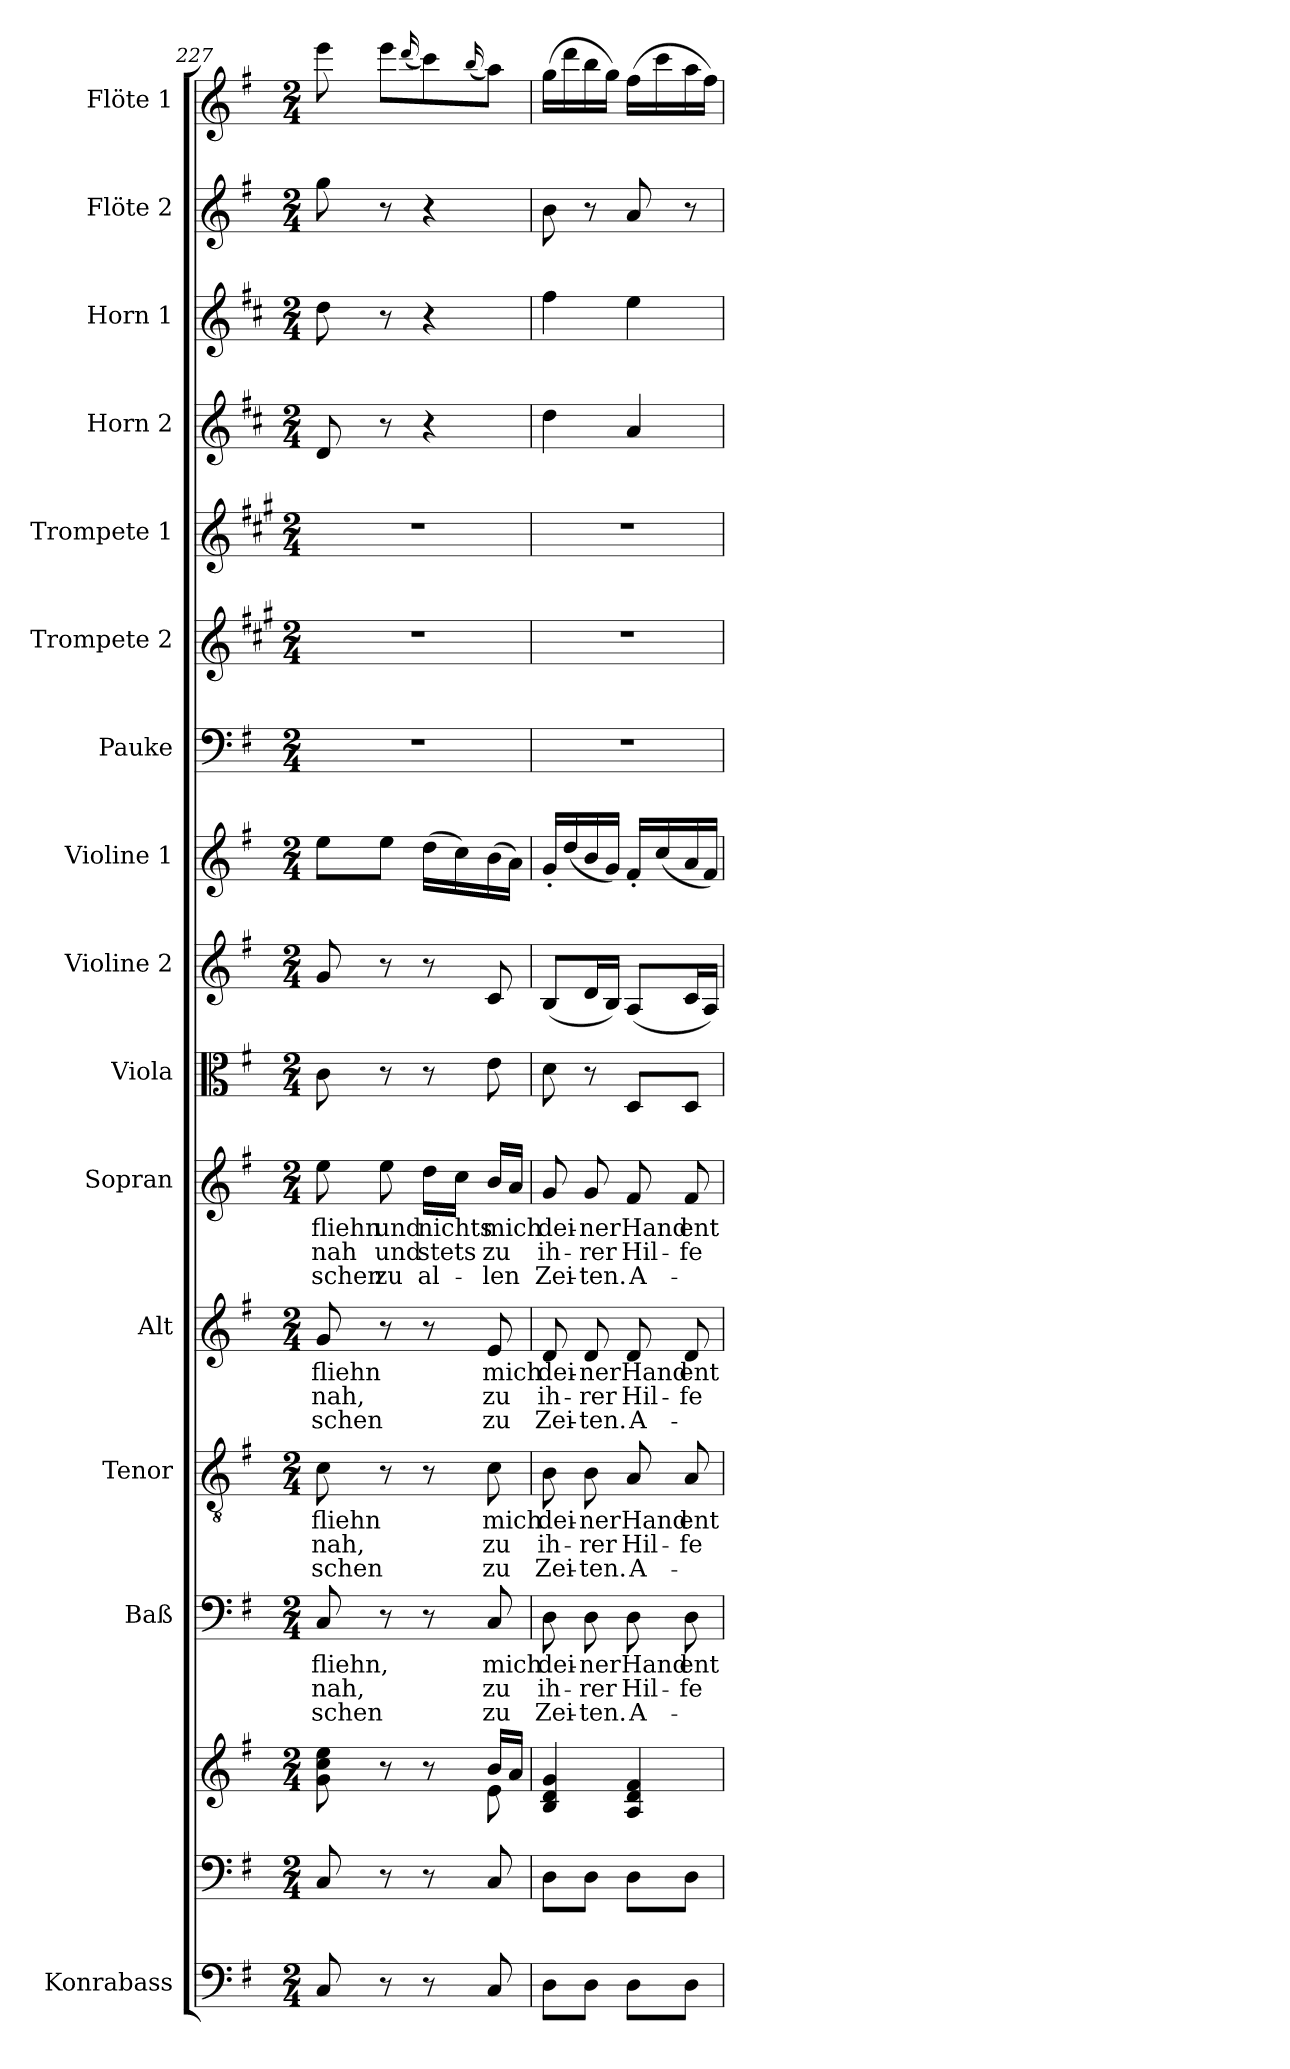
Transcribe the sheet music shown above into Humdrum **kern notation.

**kern	**kern	**kern	**kern	**text	**text	**text	**kern	**text	**text	**text	**kern	**text	**text	**text	**kern	**text	**text	**text	**kern	**kern	**kern	**kern	**kern	**kern	**kern	**kern	**kern	**kern
*part16	*part15	*part15	*part14	*part14	*part14	*part14	*part13	*part13	*part13	*part13	*part12	*part12	*part12	*part12	*part11	*part11	*part11	*part11	*part10	*part9	*part8	*part7	*part6	*part5	*part4	*part3	*part2	*part1
*staff17	*staff16	*staff15	*staff14	*staff14	*staff14	*staff14	*staff13	*staff13	*staff13	*staff13	*staff12	*staff12	*staff12	*staff12	*staff11	*staff11	*staff11	*staff11	*staff10	*staff9	*staff8	*staff7	*staff6	*staff5	*staff4	*staff3	*staff2	*staff1
*I"Konrabass	*	*	*I"Baß	*	*	*	*I"Tenor	*	*	*	*I"Alt	*	*	*	*I"Sopran	*	*	*	*I"Viola	*I"Violine 2	*I"Violine 1	*I"Pauke	*I"Trompete 2	*I"Trompete 1	*I"Horn 2	*I"Horn 1	*I"Flöte 2	*I"Flöte 1
*I'Kb.	*	*	*I'Baß	*	*	*	*I'Ten	*	*	*	*I'Alt	*	*	*	*I'Sop	*	*	*	*I'Vla.	*I'Vln. 2	*I'Vln. 1	*I'Pk.	*I'Trp. 2	*I'Trp. 1	*I'Hrn. 2	*I'Hrn. 1	*I'Fl. 2	*I'Fl. 1
!!LO:PB:g=z
*clefF4	*clefF4	*clefG2	*clefF4	*	*	*	*clefGv2	*	*	*	*clefG2	*	*	*	*clefG2	*	*	*	*clefC3	*clefG2	*clefG2	*clefF4	*clefG2	*clefG2	*clefG2	*clefG2	*clefG2	*clefG2
*ITrd7c12	*	*	*	*	*	*	*	*	*	*	*	*	*	*	*	*	*	*	*	*	*	*	*ITrd1c2	*ITrd1c2	*ITrd4c7	*ITrd4c7	*	*
*k[f#]	*k[f#]	*k[f#]	*k[f#]	*	*	*	*k[f#]	*	*	*	*k[f#]	*	*	*	*k[f#]	*	*	*	*k[f#]	*k[f#]	*k[f#]	*k[f#]	*k[f#]	*k[f#]	*k[f#]	*k[f#]	*k[f#]	*k[f#]
*G:	*G:	*G:	*G:	*	*	*	*G:	*	*	*	*G:	*	*	*	*G:	*	*	*	*G:	*G:	*G:	*G:	*G:	*G:	*G:	*G:	*G:	*G:
*M2/4	*M2/4	*M2/4	*M2/4	*	*	*	*M2/4	*	*	*	*M2/4	*	*	*	*M2/4	*	*	*	*M2/4	*M2/4	*M2/4	*M2/4	*M2/4	*M2/4	*M2/4	*M2/4	*M2/4	*M2/4
=227	=227	=227	=227	=227	=227	=227	=227	=227	=227	=227	=227	=227	=227	=227	=227	=227	=227	=227	=227	=227	=227	=227	=227	=227	=227	=227	=227	=227
*	*	*^	*	*	*	*	*	*	*	*	*	*	*	*	*	*	*	*	*	*	*	*	*	*	*	*	*	*
!	!	!	!	!	!LO:LY:b	!LO:LY:b	!LO:LY:b	!	!LO:LY:b	!LO:LY:b	!LO:LY:b	!	!LO:LY:b	!LO:LY:b	!LO:LY:b	!	!LO:LY:b	!LO:LY:b	!LO:LY:b	!	!	!	!	!	!	!	!	!	!
8CC/	8C/	8g\ 8cc\ 8ee\	4.ryy	8C/	-fliehn,	nah,	-schen	8c\	-fliehn	nah,	-schen	8g/	-fliehn	nah,	-schen	8ee\	-fliehn	nah	-schen	8c\	8g/	8ee\L	2r	2r	2r	8G/	8g\	8gg\	8eee\
!	!	!	!	!	!	!	!	!	!	!	!	!	!	!	!	!	!LO:LY:b	!LO:LY:b	!LO:LY:b	!	!	!	!	!	!	!	!	!	!
8r	8r	8r	.	8r	.	.	.	8r	.	.	.	8r	.	.	.	8ee\	und	und	zu	8r	8r	8ee\J	.	.	.	8r	8r	8r	8eee\L
.	.	.	.	.	.	.	.	.	.	.	.	.	.	.	.	.	.	.	.	.	.	.	.	.	.	.	.	.	(<16qqddd/
!	!	!	!	!	!	!	!	!	!	!	!	!	!	!	!	!	!LO:LY:b	!LO:LY:b	!LO:LY:b	!	!	!	!	!	!	!	!	!	!
8r	8r	8r	.	8r	.	.	.	8r	.	.	.	8r	.	.	.	16dd\LL	nichts	stets	al-	8r	8r	(>16dd\LL	.	.	.	4r	4r	4r	8ccc\)
.	.	.	.	.	.	.	.	.	.	.	.	.	.	.	.	16cc\JJ	.	.	.	.	.	16cc\)	.	.	.	.	.	.	.
.	.	.	.	.	.	.	.	.	.	.	.	.	.	.	.	.	.	.	.	.	.	.	.	.	.	.	.	.	(<16qqbb/
!	!	!	!	!	!LO:LY:b	!LO:LY:b	!LO:LY:b	!	!LO:LY:b	!LO:LY:b	!LO:LY:b	!	!LO:LY:b	!LO:LY:b	!LO:LY:b	!	!LO:LY:b	!LO:LY:b	!LO:LY:b	!	!	!	!	!	!	!	!	!	!
8CC/	8C/	16b/LL	8e\	8C/	mich	zu	zu	8c\	mich	zu	zu	8e/	mich	zu	zu	16b/LL	mich	zu	-len	8e\	8c/	(>16b\	.	.	.	.	.	.	8aa\J)
.	.	16a/JJ	.	.	.	.	.	.	.	.	.	.	.	.	.	16a/JJ	.	.	.	.	.	16a\JJ)	.	.	.	.	.	.	.
*	*	*v	*v	*	*	*	*	*	*	*	*	*	*	*	*	*	*	*	*	*	*	*	*	*	*	*	*	*	*
=228	=228	=228	=228	=228	=228	=228	=228	=228	=228	=228	=228	=228	=228	=228	=228	=228	=228	=228	=228	=228	=228	=228	=228	=228	=228	=228	=228	=228
!	!	!	!	!LO:LY:b	!LO:LY:b	!LO:LY:b	!	!LO:LY:b	!LO:LY:b	!LO:LY:b	!	!LO:LY:b	!LO:LY:b	!LO:LY:b	!	!LO:LY:b	!LO:LY:b	!LO:LY:b	!	!	!	!	!	!	!	!	!	!
8DD\L	8D\L	4B/ 4d/ 4g/	8D\	dei-	ih-	Zei-	8B\	dei-	ih-	Zei-	8d/	dei-	ih-	Zei-	8g/	dei-	ih-	Zei-	8d\	(<8B/L	16g'</LL	2r	2r	2r	4g\	4b\	8b\	(>16gg\LL
.	.	.	.	.	.	.	.	.	.	.	.	.	.	.	.	.	.	.	.	.	(<16dd/	.	.	.	.	.	.	16ddd\
!	!	!	!	!LO:LY:b	!LO:LY:b	!LO:LY:b	!	!LO:LY:b	!LO:LY:b	!LO:LY:b	!	!LO:LY:b	!LO:LY:b	!LO:LY:b	!	!LO:LY:b	!LO:LY:b	!LO:LY:b	!	!	!	!	!	!	!	!	!	!
8DD\J	8D\J	.	8D\	-ner	-rer	-ten.	8B\	-ner	-rer	-ten.	8d/	-ner	-rer	-ten.	8g/	-ner	-rer	-ten.	8r	16d/L	16b/	.	.	.	.	.	8r	16bb\
.	.	.	.	.	.	.	.	.	.	.	.	.	.	.	.	.	.	.	.	16B/JJ)	16g/JJ)	.	.	.	.	.	.	16gg\JJ)
!	!	!	!	!LO:LY:b	!LO:LY:b	!LO:LY:b	!	!LO:LY:b	!LO:LY:b	!LO:LY:b	!	!LO:LY:b	!LO:LY:b	!LO:LY:b	!	!LO:LY:b	!LO:LY:b	!LO:LY:b	!	!	!	!	!	!	!	!	!	!
8DD\L	8D\L	4A/ 4d/ 4f#/	8D\	Hand	Hil-	A-	8A/	Hand	Hil-	A-	8d/	Hand	Hil-	A-	8f#/	Hand	Hil-	A-	8D/L	(<8A/L	16f#'</LL	.	.	.	4d/	4a\	8a/	(>16ff#\LL
.	.	.	.	.	.	.	.	.	.	.	.	.	.	.	.	.	.	.	.	.	(<16cc/	.	.	.	.	.	.	16ccc\
!	!	!	!	!LO:LY:b	!LO:LY:b	!	!	!LO:LY:b	!LO:LY:b	!	!	!LO:LY:b	!LO:LY:b	!	!	!LO:LY:b	!LO:LY:b	!	!	!	!	!	!	!	!	!	!	!
8DD\J	8D\J	.	8D\	ent-	-fe	.	8A/	ent-	-fe	.	8d/	ent-	-fe	.	8f#/	ent-	-fe	.	8D/J	16c/L	16a/	.	.	.	.	.	8r	16aa\
.	.	.	.	.	.	.	.	.	.	.	.	.	.	.	.	.	.	.	.	16A/JJ)	16f#/JJ)	.	.	.	.	.	.	16ff#\JJ)
=	=	=	=	=	=	=	=	=	=	=	=	=	=	=	=	=	=	=	=	=	=	=	=	=	=	=	=	=
*-	*-	*-	*-	*-	*-	*-	*-	*-	*-	*-	*-	*-	*-	*-	*-	*-	*-	*-	*-	*-	*-	*-	*-	*-	*-	*-	*-	*-
